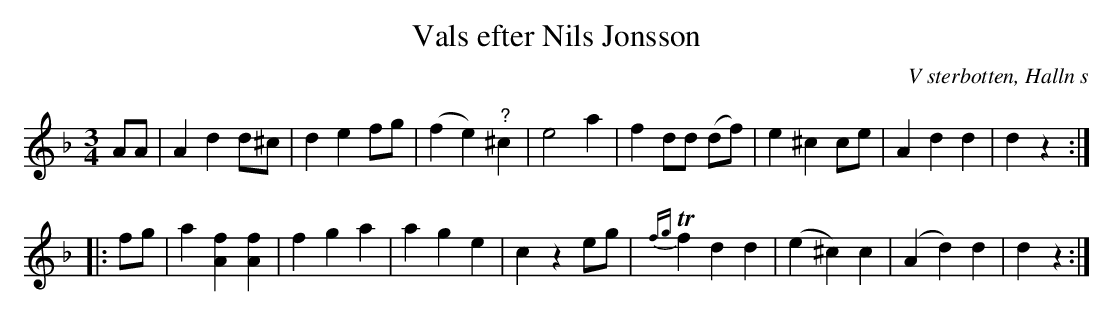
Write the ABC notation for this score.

X:1
T:Vals efter Nils Jonsson
O:V sterbotten, Halln s
O:Degerfors, Edlunda
L:1/8
M:3/4
Q:180
K:Dm
AA | A2 d2 d^c | d2 e2 fg | (f2 e2) "^?"^c2 | e4 a2 | f2 dd (df) | e2 ^c2 ce | A2 d2 d2 | d2 z2 ::
fg | a2 [fA]2 [fA]2 | f2 g2 a2 | a2 g2 e2 | c2 z2 eg | {fg}Tf2 d2 d2 | (e2 ^c2) c2 | (A2 d2) d2 | d2 z2 :|
